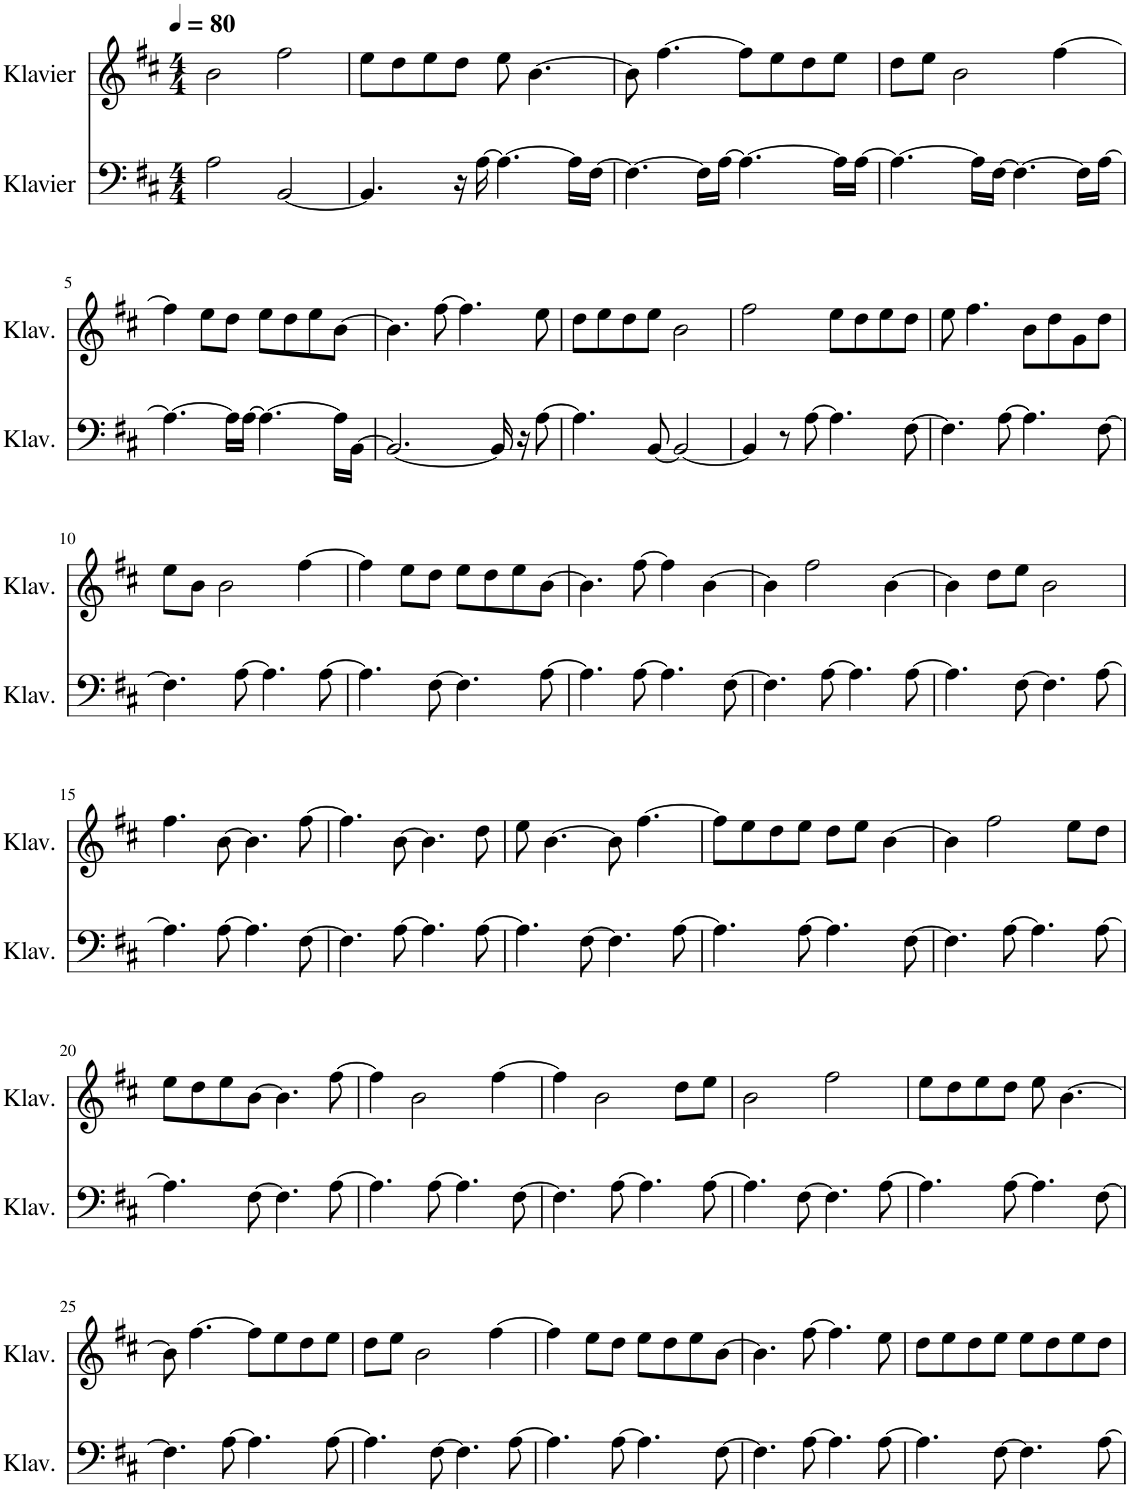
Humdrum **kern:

**kern	**kern
*part2	*part1
*staff2	*staff1
*I"Klavier	*I"Klavier
*I'Klav.	*I'Klav.
*clefF4	*clefG2
*k[f#c#]	*k[f#c#]
*M4/4	*M4/4
*MM80	*MM80
=1	=1
2A\	2b\
[2BB/	2ff#\
=2	=2
4.BB/]	8ee\L
.	8dd\
.	8ee\
16r	8dd\J
[16A\	.
4.A\_	8ee\
.	[4.b\
16A\LL]	.
[16F#\JJ	.
=3	=3
4.F#\_	8b\]
.	[4.ff#\
16F#\LL]	.
[16A\JJ	.
4.A\_	8ff#\L]
.	8ee\
.	8dd\
16A\LL]	8ee\J
[16A\JJ	.
=4	=4
4.A\_	8dd\L
.	8ee\J
.	2b\
16A\LL]	.
[16F#\JJ	.
4.F#\_	.
.	[4ff#\
16F#\LL]	.
[16A\JJ	.
!!LO:LB:g=z
=5	=5
4.A\_	4ff#\]
.	8ee\L
16A\LL]	8dd\J
[16A\JJ	.
4.A\_	8ee\L
.	8dd\
.	8ee\
16A\LL]	[8b\J
[16BB\JJ	.
=6	=6
2.BB/_	4.b\]
.	[8ff#\
.	4.ff#\]
16BB/]	.
16r	.
[8A\	8ee\
=7	=7
4.A\]	8dd\L
.	8ee\
.	8dd\
[8BB/	8ee\J
2BB/_	2b\
=8	=8
4BB/]	2ff#\
8r	.
[8A\	.
4.A\]	8ee\L
.	8dd\
.	8ee\
[8F#\	8dd\J
=9	=9
4.F#\]	8ee\
.	4.ff#\
[8A\	.
4.A\]	8b\L
.	8dd\
.	8g\
[8F#\	8dd\J
!!LO:LB:g=z
=10	=10
4.F#\]	8ee\L
.	8b\J
.	2b\
[8A\	.
4.A\]	.
.	[4ff#\
[8A\	.
=11	=11
4.A\]	4ff#\]
.	8ee\L
[8F#\	8dd\J
4.F#\]	8ee\L
.	8dd\
.	8ee\
[8A\	[8b\J
=12	=12
4.A\]	4.b\]
[8A\	[8ff#\
4.A\]	4ff#\]
.	[4b\
[8F#\	.
=13	=13
4.F#\]	4b\]
.	2ff#\
[8A\	.
4.A\]	.
.	[4b\
[8A\	.
=14	=14
4.A\]	4b\]
.	8dd\L
[8F#\	8ee\J
4.F#\]	2b\
[8A\	.
!!LO:LB:g=z
=15	=15
4.A\]	4.ff#\
[8A\	[8b\
4.A\]	4.b\]
[8F#\	[8ff#\
=16	=16
4.F#\]	4.ff#\]
[8A\	[8b\
4.A\]	4.b\]
[8A\	8dd\
=17	=17
4.A\]	8ee\
.	[4.b\
[8F#\	.
4.F#\]	8b\]
.	[4.ff#\
[8A\	.
=18	=18
4.A\]	8ff#\L]
.	8ee\
.	8dd\
[8A\	8ee\J
4.A\]	8dd\L
.	8ee\J
.	[4b\
[8F#\	.
=19	=19
4.F#\]	4b\]
.	2ff#\
[8A\	.
4.A\]	.
.	8ee\L
[8A\	8dd\J
!!LO:LB:g=z
=20	=20
4.A\]	8ee\L
.	8dd\
.	8ee\
[8F#\	[8b\J
4.F#\]	4.b\]
[8A\	[8ff#\
=21	=21
4.A\]	4ff#\]
.	2b\
[8A\	.
4.A\]	.
.	[4ff#\
[8F#\	.
=22	=22
4.F#\]	4ff#\]
.	2b\
[8A\	.
4.A\]	.
.	8dd\L
[8A\	8ee\J
=23	=23
4.A\]	2b\
[8F#\	.
4.F#\]	2ff#\
[8A\	.
=24	=24
4.A\]	8ee\L
.	8dd\
.	8ee\
[8A\	8dd\J
4.A\]	8ee\
.	[4.b\
[8F#\	.
!!LO:LB:g=z
=25	=25
4.F#\]	8b\]
.	[4.ff#\
[8A\	.
4.A\]	8ff#\L]
.	8ee\
.	8dd\
[8A\	8ee\J
=26	=26
4.A\]	8dd\L
.	8ee\J
.	2b\
[8F#\	.
4.F#\]	.
.	[4ff#\
[8A\	.
=27	=27
4.A\]	4ff#\]
.	8ee\L
[8A\	8dd\J
4.A\]	8ee\L
.	8dd\
.	8ee\
[8F#\	[8b\J
=28	=28
4.F#\]	4.b\]
[8A\	[8ff#\
4.A\]	4.ff#\]
[8A\	8ee\
=29	=29
4.A\]	8dd\L
.	8ee\
.	8dd\
[8F#\	8ee\J
4.F#\]	8ee\L
.	8dd\
.	8ee\
[8A\	8dd\J
=	=
*-	*-
